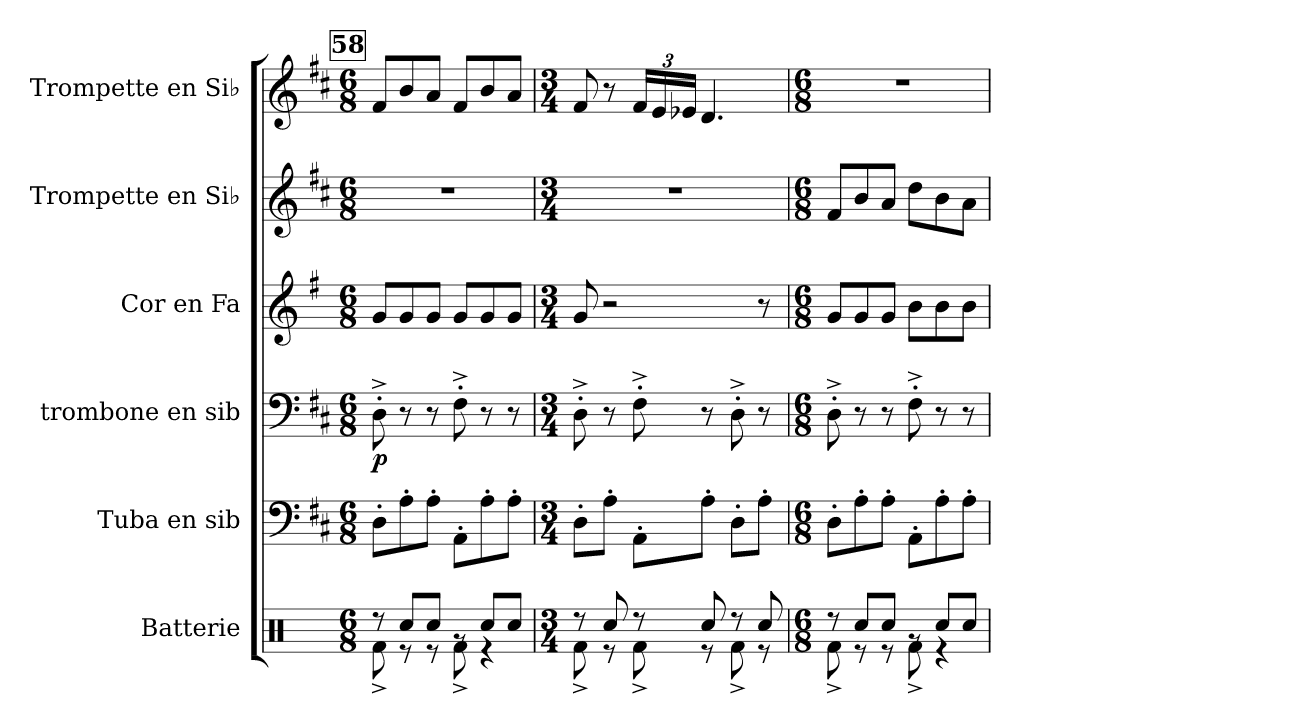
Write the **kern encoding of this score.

**kern	**kern	**kern	**dynam	**kern	**kern	**kern
*part6	*part5	*part4	*part4	*part3	*part2	*part1
*staff6	*staff5	*staff4	*staff4	*staff3	*staff2	*staff1
*I"Batterie	*I"Tuba en sib	*I"trombone en sib	*	*I"Cor en Fa	*I"Trompette en Si♭	*I"Trompette en Si♭
*I'Batt.	*I'Tub. sib	*I'Trb. sib	*	*I'Cor Fa	*I'Tromp. Si♭	*I'Tromp. Si♭
*clefX	*clefF4	*clefF4	*	*clefG2	*clefG2	*clefG2
*	*ITrd1c2	*ITrd1c2	*	*ITrd4c7	*ITrd1c2	*ITrd1c2
*k[]	*k[]	*k[]	*	*k[]	*k[]	*k[]
*M6/8	*M6/8	*M6/8	*	*M6/8	*M6/8	*M6/8
!!LO:REH:place=s1:a:B:fs=13.5337:t=58
=91	=91	=91	=91	=91	=91	=91
*^	*	*	*	*	*	*
!	!	!	!	!LO:DY:b	!	!	!
8r	8Rf^\	8C'\L	8C'^\	p	8c/L	2.r	8e/L
8Rcc/L	8r	8G'\	8r	.	8c/	.	8a/
8Rcc/J	8r	8G'\J	8r	.	8c/J	.	8g/J
8rg	8Rf^\	8GG'\L	8E'^\	.	8c/L	.	8e/L
8Rcc/L	4r	8G'\	8r	.	8c/	.	8a/
8Rcc/J	.	8G'\J	8r	.	8c/J	.	8g/J
=92	=92	=92	=92	=92	=92	=92	=92
*M3/4	*	*M3/4	*M3/4	*	*M3/4	*M3/4	*M3/4
8r	8Rf^\	8C'\L	8C'^\	.	8c/	2.r	8e/
8Rcc/	8r	8G'\J	8r	.	2r	.	8r
*	*	*	*	*	*	*	*Xbrackettup
8r	8Rf^\	8GG'\L	8E'^\	.	.	.	24e/LL
.	.	.	.	.	.	.	24d/
.	.	.	.	.	.	.	24d-X/JJ
8Rcc/	8r	8G'\J	8r	.	.	.	4.c/
8r	8Rf^\	8C'\L	8C'^\	.	.	.	.
8Rcc/	8r	8G'\J	8r	.	8r	.	.
!!LO:PB:g=z
=93	=93	=93	=93	=93	=93	=93	=93
*M6/8	*	*M6/8	*M6/8	*	*M6/8	*M6/8	*M6/8
8r	8Rf^\	8C'\L	8C'^\	.	8c/L	8e/L	2.r
8Rcc/L	8r	8G'\	8r	.	8c/	8a/	.
8Rcc/J	8r	8G'\J	8r	.	8c/J	8g/J	.
8rg	8Rf^\	8GG'\L	8E'^\	.	8e\L	8cc\L	.
8Rcc/L	4r	8G'\	8r	.	8e\	8a\	.
8Rcc/J	.	8G'\J	8r	.	8e\J	8g\J	.
*v	*v	*	*	*	*	*	*
=	=	=	=	=	=	=
*-	*-	*-	*-	*-	*-	*-
